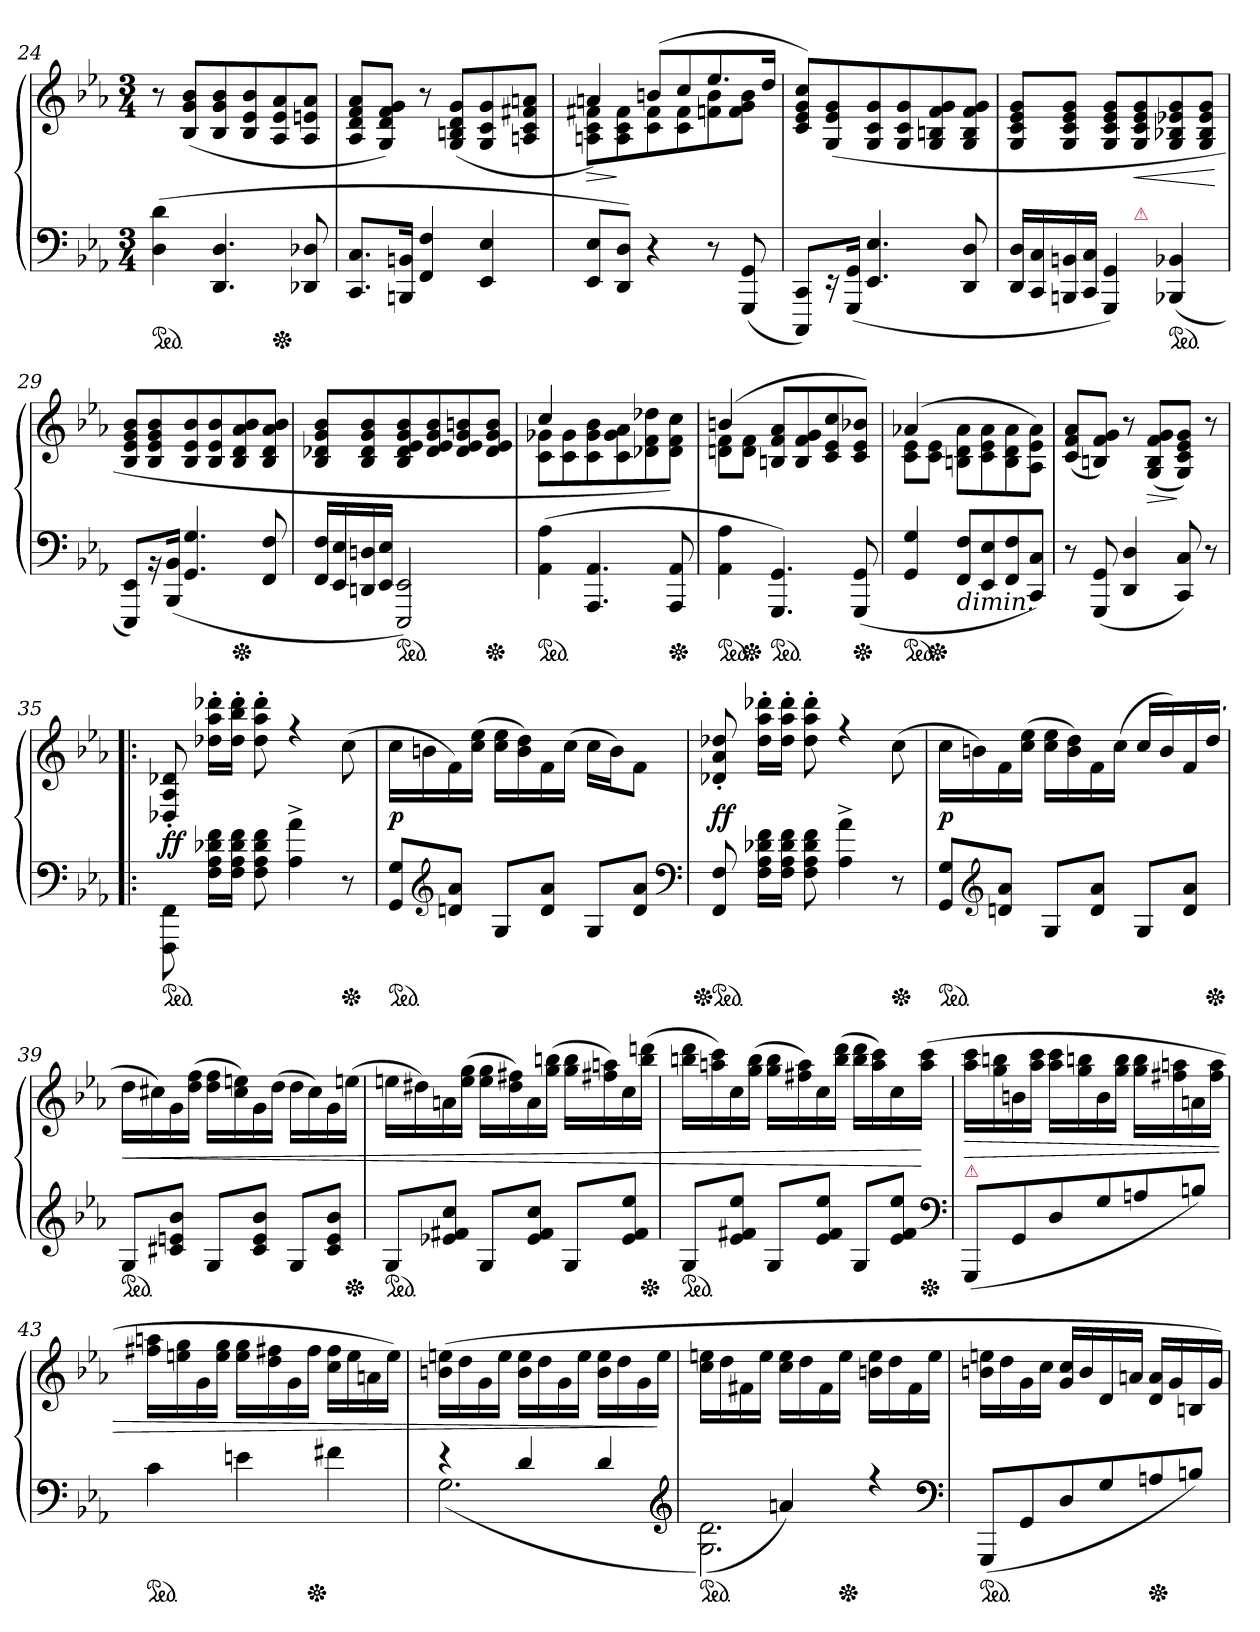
**kern	**kern	**dynam
*part1	*part1	*part1
*staff2	*staff1	*staff1/2
*clefF4	*clefG2	*
*k[b-e-a-]	*k[b-e-a-]	*
*c:	*c:	*
*M3/4	*M3/4	*
*ped	*	*
=24	=24	=24
(>4D 4d	8r	.
.	(>8B- 8g 8b-L	.
4.DD/ 4.D/	8B- 8g 8b-	.
.	8B- 8e- 8b-	.
*Xped	*	*
.	8A- 8e- 8a-	.
8DD-X/ 8D-X/	8A- 8en 8a-J	.
=25	=25	=25
8.CC 8.CL	8A- 8d 8f 8a-L	.
.	8G 8d 8f 8gJ)	.
16BBBn 16BBnJk	.	.
4FF/ 4F/	8r	.
.	(>8G 8Bn 8d 8gL	.
4EE-/ 4E-/	8G 8c 8g	.
.	8An 8c 8f#X 8anJ	.
=26	=26	=26
*	*^	*
!	!	!	!LO:HP:b
8EE-/ 8E-/L	4an)	8An 8c 8f#XL	>
8DD 8DJ)	.	8A 8c 8f#	]
4r	(>8bnL	8c 8f#	.
.	8cc	8c 8f#	.
8r	8.ee-	8fn 8b	.
(<8GGG 8GG	.	8f 8g 8bJ	.
.	16ddJk	.	.
*	*v	*v	*
=27	=27	=27
8CCC 8CCL)	8c 8e- 8g 8ccL)	.
16rEE	(>8G 8e- 8g	.
(>16GGG 16GGJk	.	.
4.EE-/ 4.E-/	8G 8c 8g	.
.	8G 8c 8g	.
.	8G 8Bn 8f 8g	.
8DD 8D	8G 8B 8f 8gJ	.
=28	=28	=28
*^	*	*
16DD/ 16D/LL	4.ryy	8G 8c 8e- 8gL	.
16CC 16C	.	.	.
16BBBn 16BBn	.	8G 8c 8e- 8gJ	.
16CC 16CJJ	.	.	.
4GGG/ 4GG/)	.	8G 8c 8e- 8gL	.
!	!LO:TX:a:color=crimson:t=⚠	!	!
.	4.ryy	8G 8c 8e- 8g	<
*ped	*	*	*
(<4BBB-X/ 4BB-X/	.	8G 8B-X 8e-X 8g	.
.	.	8G 8B- 8e- 8gJ	.
.	.	.	[
*v	*v	*	*
=29	=29	=29
8EEE-/ 8EE-/L)	8B- 8e- 8g 8b-L	.
16rBB	8B- 8e- 8g 8b-	.
(>16BBB-/ 16BB-/Jk	.	.
4.GG/ 4.G/	8B- 8e- 8b-	.
.	8B- 8e- 8b-	.
*Xped	*	*
.	8B- 8d 8a- 8b-	.
8FF 8F	8B- 8d 8a- 8b-J	.
=30	=30	=30
16FF/ 16F/LL	8B- 8d-X 8g 8b-L	.
16EE- 16E-	.	.
16DDn 16Dn	8B- 8d- 8g 8b-	.
16EE- 16E-JJ	.	.
*ped	*	*
2EEE- 2EE-)	8B- 8d- 8e- 8g 8b-	.
.	8d- 8e- 8g 8b-	.
.	8d- 8e- 8g 8bn	.
*Xped	*	*
.	8d- 8e- 8g 8bJ	.
=31	=31	=31
*	*^	*
*ped	*	*	*
(>4AA- 4A-	4cc	8c 8g-XL	.
.	.	8c 8g-	.
4.AAA- 4.AA-	2ryy	8c 8g- 8b-	.
.	.	8c 8g- 8a-	.
.	.	8d-X 8f 8dd-X	.
*Xped	*	*	*
8AAA- 8AA-	.	8d- 8f 8ccJ)	.
=32	=32	=32	=32
*ped	*	*	*
4AA- 4A-	(>4bn	8dn 8fL	.
*Xped	*	*	*
.	.	8d 8fJ	.
*ped	*	*	*
4.GGG 4.GG)	8Bn 8f 8a-L	2ryy	.
.	8B 8f 8g	.	.
.	8c 8e- 8cc	.	.
*Xped	*	*	*
(>8GGG 8GG	8c 8e- 8b-XJ)	.	.
=33	=33	=33	=33
*ped	*	*	*
4GG/ 4G/	(>4a-X	8c 8e-L	.
*Xped	*	*	*
.	.	8c 8e-J	.
!LO:TX:b:i:t=dimin.	!	!	!
8FF/ 8F/L	2ryy	8Bn\ 8d\ 8a-\L	.
8EE- 8E-	.	8c 8e- 8a-	.
8FF 8F	.	8B 8d 8a-	.
8CC 8CJ)	.	8A- 8e- 8a-J)	.
*	*v	*v	*
=34	=34	=34
8r	(>8c 8f 8a-L	.
(>8GGG/ 8GG/	8Bn 8f 8gJ)	.
4DD/ 4D/	8r	.
!	!	!LO:HP:b
.	(>8G 8B 8f 8gL	>
8CC/ 8C/)	8G 8c 8e- 8gJ)	]
8r	8r	.
=35!|:	=35!|:	=35!|:
*ped	*	*
8FFF\ 8FF\	8D-X'>/ 8A-'>/ 8d-X'>/	ff
16F 16A- 16d-X 16fLL	16dd-X' 16aa-' 16ddd-X'LL	.
16F 16A- 16d- 16fJJ	16dd-' 16bb-' 16ddd-'JJ	.
8F 8A- 8d- 8f	8dd-' 8aa-' 8ddd-'	.
4A-^>\ 4a-^>\	4rff	.
*Xped	*	*
8r	(>8cc	.
=36	=36	=36
*ped	*	*
8GG\ 8G\L	16ccLL	p
.	16bn	.
*clefG2	*	*
8dn/ 8a-/J	16f)	.
.	(>16cc 16ee-JJ	.
8G/L	16cc 16ee-LL	.
.	16b 16dd)	.
8d 8a-J	16f	.
.	(>16ccJJ	.
8G/L	16cc\LL	.
.	16bJ)	.
8d 8a-J	8fJ	.
*clefF4	*	*
=37	=37	=37
*Xped	*	*
*ped	*	*
8FF/ 8F/	8d-X'>/ 8a-'>/ 8dd-X'>/	ff
16F\ 16A-\ 16d-X\ 16f\LL	16dd-' 16aa-' 16ddd-X'LL	.
16F 16A- 16d- 16fJJ	16dd-' 16aa-' 16ddd-'JJ	.
8F 8A- 8d- 8f	8dd-' 8aa-' 8ddd-'	.
4A-^>\ 4a-^>\	4rff	.
*Xped	*	*
8r	(>8cc	.
=38	=38	=38
*ped	*	*
8GG/ 8G/L	16ccLL	p
.	16bn)	.
*clefG2	*	*
8dn 8a-J	16f	.
.	(>16cc 16ee-JJ	.
8G/L	16cc 16ee-LL	.
.	16b 16dd)	.
8d 8a-J	16f	.
.	(16ccJJ	.
8G/L	16ccLL	.
.	16b)	.
8d 8a-J	16f	.
*Xped	*	*
.	(>16ddJJ	.
=39	=39	=39
!LO:TX:a:color=crimson:t=⚠	!	!
*ped	*	*
8G/L	16ddLL	<
.	16cc#X)	.
8c#X 8en 8b-J	16g	.
.	(>16dd 16ffJJ	.
8G/L	16dd 16ffLL	.
.	16cc# 16een)	.
8c#/ 8e/ 8b-/J	16g	.
.	(>16ddJJ	.
8G/L	16ddLL	.
.	16cc#)	.
8c# 8e 8b-J	16g	.
*Xped	*	*
.	(>16eenJJ	.
=40	=40	=40
*ped	*	*
8G/L	16eenLL	.
.	16dd#X)	.
8e-X 8f#X 8ccJ	16an	.
.	(>16ee 16ggJJ	.
8G/L	16ee 16ggLL	.
.	16dd# 16ff#X)	.
8e- 8f# 8ccJ	16a	.
.	(>16gg 16bbnJJ	.
8G/L	16gg 16bbLL	.
.	16ff#X 16aan)	.
8e- 8f# 8ee-J	16cc	.
*Xped	*	*
.	(>16bb 16dddnJJ	.
=41	=41	=41
*ped	*	*
8G/L	16bbn 16dddLL	.
.	16aan 16ccc)	.
8e- 8f#X 8ee-J	16cc	.
.	(>16gg 16bbJJ	.
8G/L	16gg 16bbLL	.
.	16ff#X 16aa)	.
8e- 8f# 8ee-J	16cc	.
.	(>16bb 16dddJJ	.
8G/L	16bb 16dddLL	.
.	16aa 16ccc)	.
8e- 8f# 8ee-J	16cc	.
*Xped	*	*
.	(>16aa 16cccJJ	[
*clefF4	*	*
=42	=42	=42
!LO:TX:a:color=crimson:t=⚠	!	!
(<8GGGL	16aa- 16cccLL	>
.	16gg 16bbn	.
8GG	16bn	.
.	16aa- 16cccJJ	.
8D	16aa- 16cccLL	.
.	16gg 16bbn	.
8G	16b	.
.	16gg 16bbJJ	.
8An	16gg 16bbLL	.
.	16ff#X 16aan	.
8BnJ)	16an	.
.	16ff# 16aaJJ	.
=43	=43	=43
*ped	*	*
4c	16ff#X 16aanLL	.
.	16een 16gg	.
.	16g	.
.	16ee 16ggJJ	.
4en	16ee 16ggLL	.
.	16dd 16ff#X	.
.	16g	.
*Xped	*	*
.	16ff#JJ	.
4f#X	16cc 16ff#LL	.
.	16ee	.
.	16an	.
.	16eeJJ)	.
=44	=44	=44
*^	*	*
4r	(<2.G	(>16bn 16eenLL	.
.	.	16dd	.
.	.	16g	.
.	.	16eeJJ	.
4d/	.	16b 16eeLL	.
.	.	16dd	.
.	.	16g	.
.	.	16eeJJ	.
4d/	.	16b 16eeLL	.
.	.	16dd	.
.	.	16g	.
.	.	16eeJJ	]
*clefG2	*	*	*
=45	=45	=45	=45
*ped	*	*	*
4ryy	(>2.G\ 2.d\)	16cc 16eenLL	.
.	.	16dd	.
.	.	16f#X	.
.	.	16eeJJ	.
4an)	.	16cc 16eeLL	.
.	.	16dd	.
.	.	16f#	.
*Xped	*	*	*
.	.	16eeJJ	.
4r	.	16bn 16eeLL	.
.	.	16dd	.
.	.	16f#	.
.	.	16eeJJ	.
*v	*v	*	*
*clefF4	*	*
=46	=46	=46
!LO:TX:a:color=crimson:t=⚠	!	!
*ped	*	*
(<8GGG/L	16bn 16eenLL	.
.	16dd	.
8GG/	16g	.
.	16ccJJ	.
8D/	16g 16ccLL	.
.	16b	.
8G/	16d	.
.	16anJJ	.
*Xped	*	*
8An/	16d 16aLL	.
.	16g	.
8Bn\J)	16Bn	.
.	16gJJ)	.
=	=	=
*-	*-	*-
